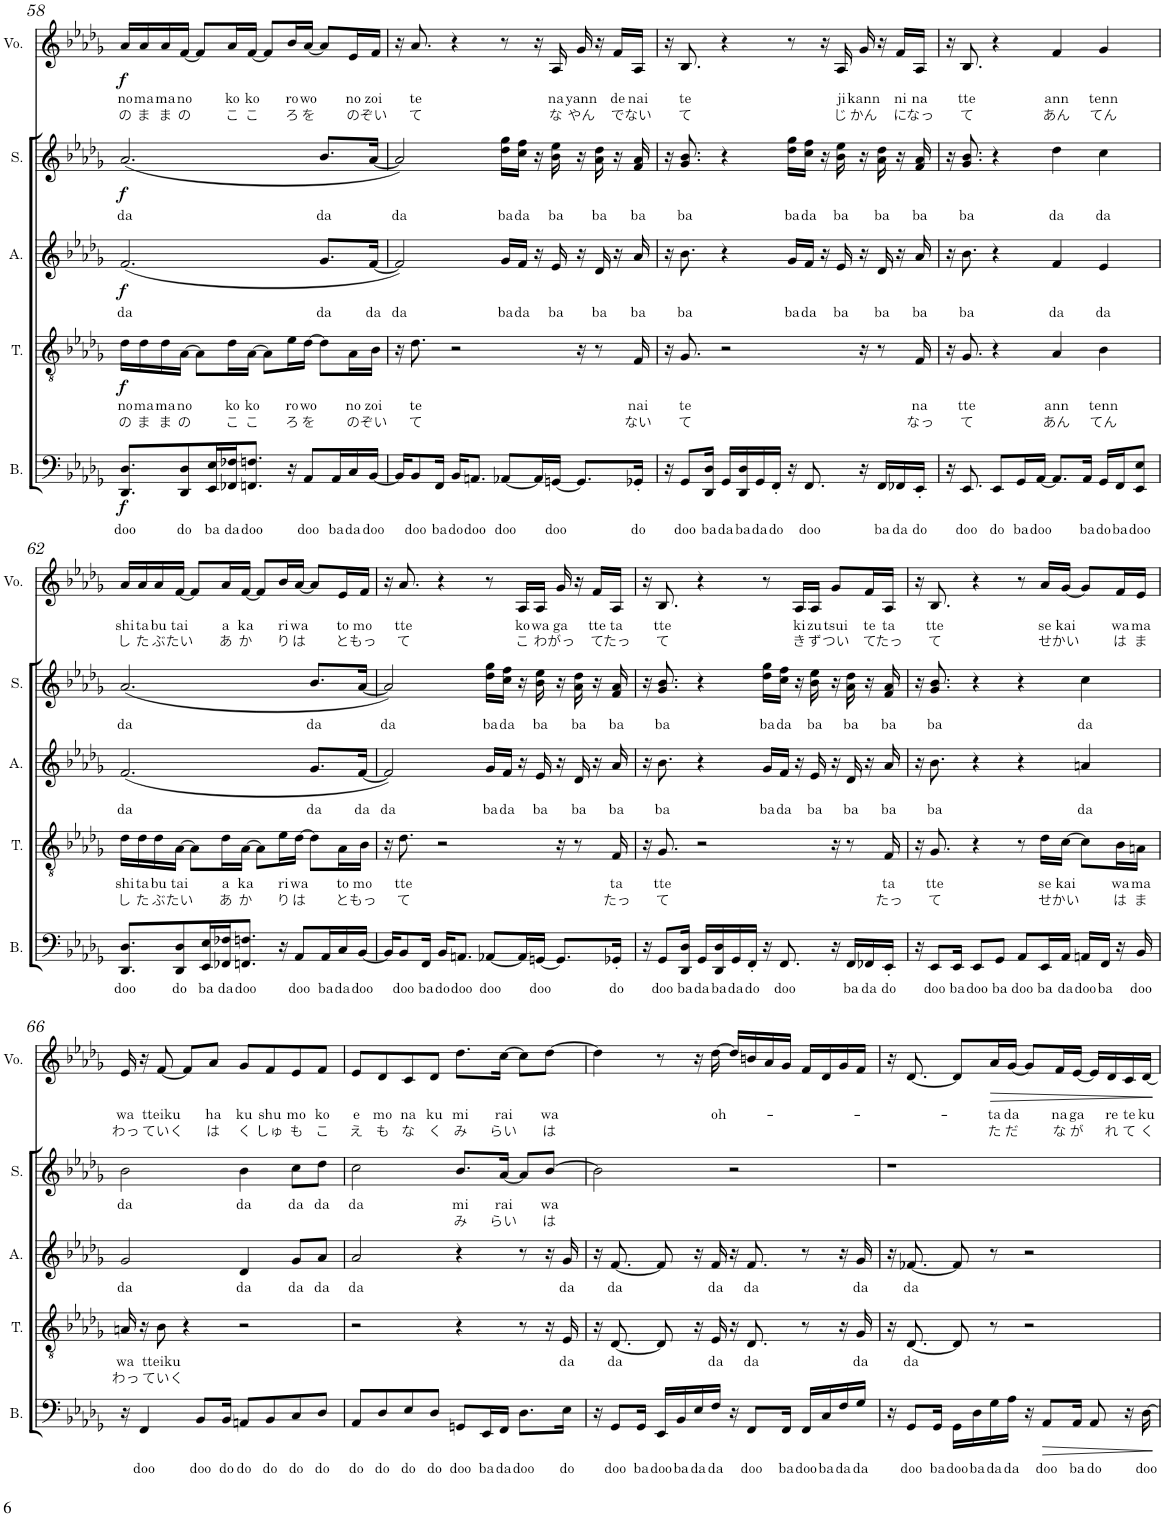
**kern	**text	**dynam	**kern	**text	**text	**dynam	**kern	**text	**dynam	**kern	**text	**text	**dynam	**kern	**text	**text	**dynam
*part5	*part5	*part5	*part4	*part4	*part4	*part4	*part3	*part3	*part3	*part2	*part2	*part2	*part2	*part1	*part1	*part1	*part1
*staff5	*staff5	*staff5	*staff4	*staff4	*staff4	*staff4	*staff3	*staff3	*staff3	*staff2	*staff2	*staff2	*staff2	*staff1	*staff1	*staff1	*staff1
*I"Bass	*	*	*I"Tenor	*	*	*	*I"Alto	*	*	*I"Soprano	*	*	*	*I"Voice	*	*	*
*I'B.	*	*	*I'T.	*	*	*	*I'A.	*	*	*I'S.	*	*	*	*I'Vo.	*	*	*
!!LO:PB:g=z
*clefF4	*	*	*clefGv2	*	*	*	*clefG2	*	*	*clefG2	*	*	*	*clefG2	*	*	*
*k[b-e-a-d-g-]	*	*	*k[b-e-a-d-g-]	*	*	*	*k[b-e-a-d-g-]	*	*	*k[b-e-a-d-g-]	*	*	*	*k[b-e-a-d-g-]	*	*	*
*M4/4	*	*	*M4/4	*	*	*	*M4/4	*	*	*M4/4	*	*	*	*M4/4	*	*	*
=58	=58	=58	=58	=58	=58	=58	=58	=58	=58	=58	=58	=58	=58	=58	=58	=58	=58
!	!LO:LY:b	!LO:DY:b	!	!LO:LY:b	!LO:LY:b	!LO:DY:b	!	!LO:LY:b	!LO:DY:b	!	!LO:LY:b	!	!LO:DY:b	!	!LO:LY:b	!LO:LY:b	!LO:DY:b
8.DD-/ 8.D-/L	doo	f	16d-\LL	no	の	f	(2.f/	da	f	(2.a-/	da	.	f	16a-/LL	no	の	f
!	!	!	!	!LO:LY:b	!LO:LY:b	!	!	!	!	!	!	!	!	!	!LO:LY:b	!LO:LY:b	!
.	.	.	16d-\	ma	ま	.	.	.	.	.	.	.	.	16a-/	ma	ま	.
!	!	!	!	!LO:LY:b	!LO:LY:b	!	!	!	!	!	!	!	!	!	!LO:LY:b	!LO:LY:b	!
.	.	.	16d-\	ma	ま	.	.	.	.	.	.	.	.	16a-/	ma	ま	.
!	!LO:LY:b	!	!	!LO:LY:b	!LO:LY:b	!	!	!	!	!	!	!	!	!	!LO:LY:b	!LO:LY:b	!
8DD-/ 8D-/	do	.	[16A-\JJ	no	の	.	.	.	.	.	.	.	.	[16f/JJ	no	の	.
.	.	.	8A-\L]	.	.	.	.	.	.	.	.	.	.	8f/L]	.	.	.
!	!LO:LY:b	!	!	!	!	!	!	!	!	!	!	!	!	!	!	!	!
16EE-/ 16E-/L	ba	.	.	.	.	.	.	.	.	.	.	.	.	.	.	.	.
!	!LO:LY:b	!	!	!LO:LY:b	!LO:LY:b	!	!	!	!	!	!	!	!	!	!LO:LY:b	!LO:LY:b	!
16FF-X/ 16F-X/J	da	.	16d-\L	ko	こ	.	.	.	.	.	.	.	.	16a-/L	ko	こ	.
!	!LO:LY:b	!	!	!LO:LY:b	!LO:LY:b	!	!	!	!	!	!	!	!	!	!LO:LY:b	!LO:LY:b	!
8.FFn/ 8.Fn/J	doo	.	[16A-\JJ	ko	こ	.	.	.	.	.	.	.	.	[16f/JJ	ko	こ	.
.	.	.	8A-\L]	.	.	.	.	.	.	.	.	.	.	8f/L]	.	.	.
!	!	!	!	!LO:LY:b	!LO:LY:b	!	!	!	!	!	!	!	!	!	!LO:LY:b	!LO:LY:b	!
16r	.	.	16e-\L	ro	ろ	.	.	.	.	.	.	.	.	16b-/L	ro	ろ	.
!	!LO:LY:b	!	!	!LO:LY:b	!LO:LY:b	!	!	!	!	!	!	!	!	!	!LO:LY:b	!LO:LY:b	!
8AA-/L	doo	.	[16d-\JJ	wo	を	.	.	.	.	.	.	.	.	[16a-/JJ	wo	を	.
!	!	!	!	!	!	!	!	!LO:LY:b	!	!	!LO:LY:b	!	!	!	!	!	!
.	.	.	8d-\L]	.	.	.	8.g-/L	da	.	8.b-/L	da	.	.	8a-/L]	.	.	.
!	!LO:LY:b	!	!	!	!	!	!	!	!	!	!	!	!	!	!	!	!
16AA-/L	ba	.	.	.	.	.	.	.	.	.	.	.	.	.	.	.	.
!	!LO:LY:b	!	!	!LO:LY:b	!LO:LY:b	!	!	!	!	!	!	!	!	!	!LO:LY:b	!LO:LY:b	!
16C/	da	.	16A-\L	no	の	.	.	.	.	.	.	.	.	16e-/L	no	の	.
!	!LO:LY:b	!	!	!LO:LY:b	!LO:LY:b	!	!	!LO:LY:b	!	!	!	!	!	!	!LO:LY:b	!LO:LY:b	!
[16BB-/JJ	doo	.	16B-\JJ	zoi	ぞい	.	[16f/Jk	da	.	[16a-/Jk	.	.	.	16f/JJ	zoi	ぞい	.
=59	=59	=59	=59	=59	=59	=59	=59	=59	=59	=59	=59	=59	=59	=59	=59	=59	=59
!	!	!	!	!	!	!	!	!LO:LY:b	!	!	!LO:LY:b	!	!	!	!	!	!
16BB-/KL]	.	.	16r	.	.	.	2f/])	da	.	2a-/])	da	.	.	16r	.	.	.
!	!LO:LY:b	!	!	!LO:LY:b	!LO:LY:b	!	!	!	!	!	!	!	!	!	!LO:LY:b	!LO:LY:b	!
8BB-/	doo	.	8.d-\	te	て	.	.	.	.	.	.	.	.	8.a-/	te	て	.
!	!LO:LY:b	!	!	!	!	!	!	!	!	!	!	!	!	!	!	!	!
16FF/Jk	ba	.	.	.	.	.	.	.	.	.	.	.	.	.	.	.	.
!	!LO:LY:b	!	!	!	!	!	!	!	!	!	!	!	!	!	!	!	!
16BB-/KL	do	.	2r	.	.	.	.	.	.	.	.	.	.	4r	.	.	.
!	!LO:LY:b	!	!	!	!	!	!	!	!	!	!	!	!	!	!	!	!
8.AAn/J	doo	.	.	.	.	.	.	.	.	.	.	.	.	.	.	.	.
!	!LO:LY:b	!	!	!	!	!	!	!LO:LY:b	!	!	!LO:LY:b	!	!	!	!	!	!
[8AA-X/L	doo	.	.	.	.	.	16g-/LL	ba	.	16dd-\ 16gg-\LL	ba	.	.	8r	.	.	.
!	!	!	!	!	!	!	!	!LO:LY:b	!	!	!LO:LY:b	!	!	!	!	!	!
.	.	.	.	.	.	.	16f/JJ	da	.	16cc\ 16ff\JJ	da	.	.	.	.	.	.
16AA-/L]	.	.	.	.	.	.	16r	.	.	16r	.	.	.	16r	.	.	.
!	!LO:LY:b	!	!	!	!	!	!	!LO:LY:b	!	!	!LO:LY:b	!	!	!	!LO:LY:b	!LO:LY:b	!
[16GGn/JJ	doo	.	.	.	.	.	16e-/	ba	.	16b-\ 16ee-\	ba	.	.	16A-/	na	な	.
!	!	!	!	!	!	!	!	!	!	!	!	!	!	!	!LO:LY:b	!LO:LY:b	!
8.GG/L]	.	.	16r	.	.	.	16r	.	.	16r	.	.	.	16g-/	yann	やん	.
!	!	!	!	!	!	!	!	!LO:LY:b	!	!	!LO:LY:b	!	!	!	!	!	!
.	.	.	8r	.	.	.	16d-/	ba	.	16a-\ 16dd-\	ba	.	.	16r	.	.	.
!	!	!	!	!	!	!	!	!	!	!	!	!	!	!	!LO:LY:b	!LO:LY:b	!
.	.	.	.	.	.	.	16r	.	.	16r	.	.	.	16f/LL	de	で	.
!	!LO:LY:b	!	!	!LO:LY:b	!LO:LY:b	!	!	!LO:LY:b	!	!	!LO:LY:b	!	!	!	!LO:LY:b	!LO:LY:b	!
16GG-X'/Jk	do	.	16F/	nai	ない	.	16a-/	ba	.	16f/ 16a-/	ba	.	.	16A-/JJ	nai	ない	.
=60	=60	=60	=60	=60	=60	=60	=60	=60	=60	=60	=60	=60	=60	=60	=60	=60	=60
16r	.	.	16r	.	.	.	16r	.	.	16r	.	.	.	16r	.	.	.
!	!LO:LY:b	!	!	!LO:LY:b	!LO:LY:b	!	!	!LO:LY:b	!	!	!LO:LY:b	!	!	!	!LO:LY:b	!LO:LY:b	!
8GG-/L	doo	.	8.G-/	te	て	.	8.b-\	ba	.	8.g-/ 8.b-/	ba	.	.	8.B-/	te	て	.
!	!LO:LY:b	!	!	!	!	!	!	!	!	!	!	!	!	!	!	!	!
16DD-/ 16D-/Jk	ba	.	.	.	.	.	.	.	.	.	.	.	.	.	.	.	.
!	!LO:LY:b	!	!	!	!	!	!	!	!	!	!	!	!	!	!	!	!
16GG-/LL	da	.	2r	.	.	.	4r	.	.	4r	.	.	.	4r	.	.	.
!	!LO:LY:b	!	!	!	!	!	!	!	!	!	!	!	!	!	!	!	!
16DD-/ 16D-/	ba	.	.	.	.	.	.	.	.	.	.	.	.	.	.	.	.
!	!LO:LY:b	!	!	!	!	!	!	!	!	!	!	!	!	!	!	!	!
16GG-/	da	.	.	.	.	.	.	.	.	.	.	.	.	.	.	.	.
!	!LO:LY:b	!	!	!	!	!	!	!	!	!	!	!	!	!	!	!	!
16FF'/JJ	do	.	.	.	.	.	.	.	.	.	.	.	.	.	.	.	.
!	!	!	!	!	!	!	!	!LO:LY:b	!	!	!LO:LY:b	!	!	!	!	!	!
16r	.	.	.	.	.	.	16g-/LL	ba	.	16dd-\ 16gg-\LL	ba	.	.	8r	.	.	.
!	!LO:LY:b	!	!	!	!	!	!	!LO:LY:b	!	!	!LO:LY:b	!	!	!	!	!	!
8.FF/	doo	.	.	.	.	.	16f/JJ	da	.	16cc\ 16ff\JJ	da	.	.	.	.	.	.
.	.	.	.	.	.	.	16r	.	.	16r	.	.	.	16r	.	.	.
!	!	!	!	!	!	!	!	!LO:LY:b	!	!	!LO:LY:b	!	!	!	!LO:LY:b	!LO:LY:b	!
.	.	.	.	.	.	.	16e-/	ba	.	16b-\ 16ee-\	ba	.	.	16A-/	ji	じ	.
!	!	!	!	!	!	!	!	!	!	!	!	!	!	!	!LO:LY:b	!LO:LY:b	!
16r	.	.	16r	.	.	.	16r	.	.	16r	.	.	.	16g-/	kann	かん	.
!	!LO:LY:b	!	!	!	!	!	!	!LO:LY:b	!	!	!LO:LY:b	!	!	!	!	!	!
16FF/LL	ba	.	8r	.	.	.	16d-/	ba	.	16a-\ 16dd-\	ba	.	.	16r	.	.	.
!	!LO:LY:b	!	!	!	!	!	!	!	!	!	!	!	!	!	!LO:LY:b	!LO:LY:b	!
16FF-X/	da	.	.	.	.	.	16r	.	.	16r	.	.	.	16f/LL	ni	に	.
!	!LO:LY:b	!	!	!LO:LY:b	!LO:LY:b	!	!	!LO:LY:b	!	!	!LO:LY:b	!	!	!	!LO:LY:b	!LO:LY:b	!
16EE-'/JJ	do	.	16F/	na	なっ	.	16a-/	ba	.	16f/ 16a-/	ba	.	.	16A-/JJ	na	なっ	.
=61	=61	=61	=61	=61	=61	=61	=61	=61	=61	=61	=61	=61	=61	=61	=61	=61	=61
16r	.	.	16r	.	.	.	16r	.	.	16r	.	.	.	16r	.	.	.
!	!LO:LY:b	!	!	!LO:LY:b	!LO:LY:b	!	!	!LO:LY:b	!	!	!LO:LY:b	!	!	!	!LO:LY:b	!LO:LY:b	!
8.EE-/	doo	.	8.G-/	tte	て	.	8.b-\	ba	.	8.g-/ 8.b-/	ba	.	.	8.B-/	tte	て	.
!	!LO:LY:b	!	!	!	!	!	!	!	!	!	!	!	!	!	!	!	!
8EE-/L	do	.	4r	.	.	.	4r	.	.	4r	.	.	.	4r	.	.	.
!	!LO:LY:b	!	!	!	!	!	!	!	!	!	!	!	!	!	!	!	!
16GG-/L	ba	.	.	.	.	.	.	.	.	.	.	.	.	.	.	.	.
!	!LO:LY:b	!	!	!	!	!	!	!	!	!	!	!	!	!	!	!	!
[16AA-/JJ	doo	.	.	.	.	.	.	.	.	.	.	.	.	.	.	.	.
!	!	!	!	!LO:LY:b	!LO:LY:b	!	!	!LO:LY:b	!	!	!LO:LY:b	!	!	!	!LO:LY:b	!LO:LY:b	!
8.AA-/L]	.	.	4A-/	ann	あん	.	4f/	da	.	4dd-\	da	.	.	4f/	ann	あん	.
!	!LO:LY:b	!	!	!	!	!	!	!	!	!	!	!	!	!	!	!	!
16AA-/Jk	ba	.	.	.	.	.	.	.	.	.	.	.	.	.	.	.	.
!	!LO:LY:b	!	!	!LO:LY:b	!LO:LY:b	!	!	!LO:LY:b	!	!	!LO:LY:b	!	!	!	!LO:LY:b	!LO:LY:b	!
16GG-/LL	do	.	4B-\	tenn	てん	.	4e-/	da	.	4cc\	da	.	.	4g-/	tenn	てん	.
!	!LO:LY:b	!	!	!	!	!	!	!	!	!	!	!	!	!	!	!	!
16FF/J	ba	.	.	.	.	.	.	.	.	.	.	.	.	.	.	.	.
!	!LO:LY:b	!	!	!	!	!	!	!	!	!	!	!	!	!	!	!	!
8EE-/ 8E-/J	doo	.	.	.	.	.	.	.	.	.	.	.	.	.	.	.	.
!!LO:LB:g=z
=62	=62	=62	=62	=62	=62	=62	=62	=62	=62	=62	=62	=62	=62	=62	=62	=62	=62
!	!LO:LY:b	!	!	!LO:LY:b	!LO:LY:b	!	!	!LO:LY:b	!	!	!LO:LY:b	!	!	!	!LO:LY:b	!LO:LY:b	!
8.DD-/ 8.D-/L	doo	.	16d-\LL	shi	し	.	(2.f/	da	.	(2.a-/	da	.	.	16a-/LL	shi	し	.
!	!	!	!	!LO:LY:b	!LO:LY:b	!	!	!	!	!	!	!	!	!	!LO:LY:b	!LO:LY:b	!
.	.	.	16d-\	ta	た	.	.	.	.	.	.	.	.	16a-/	ta	た	.
!	!	!	!	!LO:LY:b	!LO:LY:b	!	!	!	!	!	!	!	!	!	!LO:LY:b	!LO:LY:b	!
.	.	.	16d-\	bu	ぶ	.	.	.	.	.	.	.	.	16a-/	bu	ぶ	.
!	!LO:LY:b	!	!	!LO:LY:b	!LO:LY:b	!	!	!	!	!	!	!	!	!	!LO:LY:b	!LO:LY:b	!
8DD-/ 8D-/	do	.	[16A-\JJ	tai	たい	.	.	.	.	.	.	.	.	[16f/JJ	tai	たい	.
.	.	.	8A-\L]	.	.	.	.	.	.	.	.	.	.	8f/L]	.	.	.
!	!LO:LY:b	!	!	!	!	!	!	!	!	!	!	!	!	!	!	!	!
16EE-/ 16E-/L	ba	.	.	.	.	.	.	.	.	.	.	.	.	.	.	.	.
!	!LO:LY:b	!	!	!LO:LY:b	!LO:LY:b	!	!	!	!	!	!	!	!	!	!LO:LY:b	!LO:LY:b	!
16FF-X/ 16F-X/J	da	.	16d-\L	a	あ	.	.	.	.	.	.	.	.	16a-/L	a	あ	.
!	!LO:LY:b	!	!	!LO:LY:b	!LO:LY:b	!	!	!	!	!	!	!	!	!	!LO:LY:b	!LO:LY:b	!
8.FFn/ 8.Fn/J	doo	.	[16A-\JJ	ka	か	.	.	.	.	.	.	.	.	[16f/JJ	ka	か	.
.	.	.	8A-\L]	.	.	.	.	.	.	.	.	.	.	8f/L]	.	.	.
!	!	!	!	!LO:LY:b	!LO:LY:b	!	!	!	!	!	!	!	!	!	!LO:LY:b	!LO:LY:b	!
16r	.	.	16e-\L	ri	り	.	.	.	.	.	.	.	.	16b-/L	ri	り	.
!	!LO:LY:b	!	!	!LO:LY:b	!LO:LY:b	!	!	!	!	!	!	!	!	!	!LO:LY:b	!LO:LY:b	!
8AA-/L	doo	.	[16d-\JJ	wa	は	.	.	.	.	.	.	.	.	[16a-/JJ	wa	は	.
!	!	!	!	!	!	!	!	!LO:LY:b	!	!	!LO:LY:b	!	!	!	!	!	!
.	.	.	8d-\L]	.	.	.	8.g-/L	da	.	8.b-/L	da	.	.	8a-/L]	.	.	.
!	!LO:LY:b	!	!	!	!	!	!	!	!	!	!	!	!	!	!	!	!
16AA-/L	ba	.	.	.	.	.	.	.	.	.	.	.	.	.	.	.	.
!	!LO:LY:b	!	!	!LO:LY:b	!LO:LY:b	!	!	!	!	!	!	!	!	!	!LO:LY:b	!LO:LY:b	!
16C/	da	.	16A-\L	to	と	.	.	.	.	.	.	.	.	16e-/L	to	と	.
!	!LO:LY:b	!	!	!LO:LY:b	!LO:LY:b	!	!	!LO:LY:b	!	!	!	!	!	!	!LO:LY:b	!LO:LY:b	!
[16BB-/JJ	doo	.	16B-\JJ	mo	もっ	.	[16f/Jk	da	.	[16a-/Jk	.	.	.	16f/JJ	mo	もっ	.
=63	=63	=63	=63	=63	=63	=63	=63	=63	=63	=63	=63	=63	=63	=63	=63	=63	=63
!	!	!	!	!	!	!	!	!LO:LY:b	!	!	!LO:LY:b	!	!	!	!	!	!
16BB-/KL]	.	.	16r	.	.	.	2f/])	da	.	2a-/])	da	.	.	16r	.	.	.
!	!LO:LY:b	!	!	!LO:LY:b	!LO:LY:b	!	!	!	!	!	!	!	!	!	!LO:LY:b	!LO:LY:b	!
8BB-/	doo	.	8.d-\	tte	て	.	.	.	.	.	.	.	.	8.a-/	tte	て	.
!	!LO:LY:b	!	!	!	!	!	!	!	!	!	!	!	!	!	!	!	!
16FF/Jk	ba	.	.	.	.	.	.	.	.	.	.	.	.	.	.	.	.
!	!LO:LY:b	!	!	!	!	!	!	!	!	!	!	!	!	!	!	!	!
16BB-/KL	do	.	2r	.	.	.	.	.	.	.	.	.	.	4r	.	.	.
!	!LO:LY:b	!	!	!	!	!	!	!	!	!	!	!	!	!	!	!	!
8.AAn/J	doo	.	.	.	.	.	.	.	.	.	.	.	.	.	.	.	.
!	!LO:LY:b	!	!	!	!	!	!	!LO:LY:b	!	!	!LO:LY:b	!	!	!	!	!	!
[8AA-X/L	doo	.	.	.	.	.	16g-/LL	ba	.	16dd-\ 16gg-\LL	ba	.	.	8r	.	.	.
!	!	!	!	!	!	!	!	!LO:LY:b	!	!	!LO:LY:b	!	!	!	!	!	!
.	.	.	.	.	.	.	16f/JJ	da	.	16cc\ 16ff\JJ	da	.	.	.	.	.	.
!	!	!	!	!	!	!	!	!	!	!	!	!	!	!	!LO:LY:b	!LO:LY:b	!
16AA-/L]	.	.	.	.	.	.	16r	.	.	16r	.	.	.	16A-/LL	ko	こ	.
!	!LO:LY:b	!	!	!	!	!	!	!LO:LY:b	!	!	!LO:LY:b	!	!	!	!LO:LY:b	!LO:LY:b	!
[16GGn/JJ	doo	.	.	.	.	.	16e-/	ba	.	16b-\ 16ee-\	ba	.	.	16A-/JJ	wa	わ	.
!	!	!	!	!	!	!	!	!	!	!	!	!	!	!	!LO:LY:b	!LO:LY:b	!
8.GG/L]	.	.	16r	.	.	.	16r	.	.	16r	.	.	.	16g-/	ga	がっ	.
!	!	!	!	!	!	!	!	!LO:LY:b	!	!	!LO:LY:b	!	!	!	!	!	!
.	.	.	8r	.	.	.	16d-/	ba	.	16a-\ 16dd-\	ba	.	.	16r	.	.	.
!	!	!	!	!	!	!	!	!	!	!	!	!	!	!	!LO:LY:b	!LO:LY:b	!
.	.	.	.	.	.	.	16r	.	.	16r	.	.	.	16f/LL	tte	て	.
!	!LO:LY:b	!	!	!LO:LY:b	!LO:LY:b	!	!	!LO:LY:b	!	!	!LO:LY:b	!	!	!	!LO:LY:b	!LO:LY:b	!
16GG-X'/Jk	do	.	16F/	ta	たっ	.	16a-/	ba	.	16f/ 16a-/	ba	.	.	16A-/JJ	ta	たっ	.
=64	=64	=64	=64	=64	=64	=64	=64	=64	=64	=64	=64	=64	=64	=64	=64	=64	=64
16r	.	.	16r	.	.	.	16r	.	.	16r	.	.	.	16r	.	.	.
!	!LO:LY:b	!	!	!LO:LY:b	!LO:LY:b	!	!	!LO:LY:b	!	!	!LO:LY:b	!	!	!	!LO:LY:b	!LO:LY:b	!
8GG-/L	doo	.	8.G-/	tte	て	.	8.b-\	ba	.	8.g-/ 8.b-/	ba	.	.	8.B-/	tte	て	.
!	!LO:LY:b	!	!	!	!	!	!	!	!	!	!	!	!	!	!	!	!
16DD-/ 16D-/Jk	ba	.	.	.	.	.	.	.	.	.	.	.	.	.	.	.	.
!	!LO:LY:b	!	!	!	!	!	!	!	!	!	!	!	!	!	!	!	!
16GG-/LL	da	.	2r	.	.	.	4r	.	.	4r	.	.	.	4r	.	.	.
!	!LO:LY:b	!	!	!	!	!	!	!	!	!	!	!	!	!	!	!	!
16DD-/ 16D-/	ba	.	.	.	.	.	.	.	.	.	.	.	.	.	.	.	.
!	!LO:LY:b	!	!	!	!	!	!	!	!	!	!	!	!	!	!	!	!
16GG-/	da	.	.	.	.	.	.	.	.	.	.	.	.	.	.	.	.
!	!LO:LY:b	!	!	!	!	!	!	!	!	!	!	!	!	!	!	!	!
16FF'/JJ	do	.	.	.	.	.	.	.	.	.	.	.	.	.	.	.	.
!	!	!	!	!	!	!	!	!LO:LY:b	!	!	!LO:LY:b	!	!	!	!	!	!
16r	.	.	.	.	.	.	16g-/LL	ba	.	16dd-\ 16gg-\LL	ba	.	.	8r	.	.	.
!	!LO:LY:b	!	!	!	!	!	!	!LO:LY:b	!	!	!LO:LY:b	!	!	!	!	!	!
8.FF/	doo	.	.	.	.	.	16f/JJ	da	.	16cc\ 16ff\JJ	da	.	.	.	.	.	.
!	!	!	!	!	!	!	!	!	!	!	!	!	!	!	!LO:LY:b	!LO:LY:b	!
.	.	.	.	.	.	.	16r	.	.	16r	.	.	.	16A-/LL	ki	き	.
!	!	!	!	!	!	!	!	!LO:LY:b	!	!	!LO:LY:b	!	!	!	!LO:LY:b	!LO:LY:b	!
.	.	.	.	.	.	.	16e-/	ba	.	16b-\ 16ee-\	ba	.	.	16A-/JJ	zu	ず	.
!	!	!	!	!	!	!	!	!	!	!	!	!	!	!	!LO:LY:b	!LO:LY:b	!
16r	.	.	16r	.	.	.	16r	.	.	16r	.	.	.	8g-/L	tsui	つい	.
!	!LO:LY:b	!	!	!	!	!	!	!LO:LY:b	!	!	!LO:LY:b	!	!	!	!	!	!
16FF/LL	ba	.	8r	.	.	.	16d-/	ba	.	16a-\ 16dd-\	ba	.	.	.	.	.	.
!	!LO:LY:b	!	!	!	!	!	!	!	!	!	!	!	!	!	!LO:LY:b	!LO:LY:b	!
16FF-X/	da	.	.	.	.	.	16r	.	.	16r	.	.	.	16f/L	te	て	.
!	!LO:LY:b	!	!	!LO:LY:b	!LO:LY:b	!	!	!LO:LY:b	!	!	!LO:LY:b	!	!	!	!LO:LY:b	!LO:LY:b	!
16EE-'/JJ	do	.	16F/	ta	たっ	.	16a-/	ba	.	16f/ 16a-/	ba	.	.	16A-/JJ	ta	たっ	.
=65	=65	=65	=65	=65	=65	=65	=65	=65	=65	=65	=65	=65	=65	=65	=65	=65	=65
16r	.	.	16r	.	.	.	16r	.	.	16r	.	.	.	16r	.	.	.
!	!LO:LY:b	!	!	!LO:LY:b	!LO:LY:b	!	!	!LO:LY:b	!	!	!LO:LY:b	!	!	!	!LO:LY:b	!LO:LY:b	!
8EE-/L	doo	.	8.G-/	tte	て	.	8.b-\	ba	.	8.g-/ 8.b-/	ba	.	.	8.B-/	tte	て	.
!	!LO:LY:b	!	!	!	!	!	!	!	!	!	!	!	!	!	!	!	!
16EE-/Jk	ba	.	.	.	.	.	.	.	.	.	.	.	.	.	.	.	.
!	!LO:LY:b	!	!	!	!	!	!	!	!	!	!	!	!	!	!	!	!
8EE-/L	doo	.	4r	.	.	.	4r	.	.	4r	.	.	.	4r	.	.	.
!	!LO:LY:b	!	!	!	!	!	!	!	!	!	!	!	!	!	!	!	!
8GG-/J	ba	.	.	.	.	.	.	.	.	.	.	.	.	.	.	.	.
!	!LO:LY:b	!	!	!	!	!	!	!	!	!	!	!	!	!	!	!	!
8AA-/L	doo	.	8r	.	.	.	4r	.	.	4r	.	.	.	8r	.	.	.
!	!LO:LY:b	!	!	!LO:LY:b	!LO:LY:b	!	!	!	!	!	!	!	!	!	!LO:LY:b	!LO:LY:b	!
16EE-/L	ba	.	16d-\LL	se	せ	.	.	.	.	.	.	.	.	16a-/LL	se	せ	.
!	!LO:LY:b	!	!	!LO:LY:b	!LO:LY:b	!	!	!	!	!	!	!	!	!	!LO:LY:b	!LO:LY:b	!
16AA-/JJ	da	.	[16c\JJ	kai	かい	.	.	.	.	.	.	.	.	[16g-/JJ	kai	かい	.
!	!LO:LY:b	!	!	!	!	!	!	!LO:LY:b	!	!	!LO:LY:b	!	!	!	!	!	!
16AAn/LL	doo	.	8c\L]	.	.	.	4an/	da	.	4cc\	da	.	.	8g-/L]	.	.	.
!	!LO:LY:b	!	!	!	!	!	!	!	!	!	!	!	!	!	!	!	!
16FF/JJ	ba	.	.	.	.	.	.	.	.	.	.	.	.	.	.	.	.
!	!	!	!	!LO:LY:b	!LO:LY:b	!	!	!	!	!	!	!	!	!	!LO:LY:b	!LO:LY:b	!
16r	.	.	16B-\L	wa	は	.	.	.	.	.	.	.	.	16f/L	wa	は	.
!	!LO:LY:b	!	!	!LO:LY:b	!LO:LY:b	!	!	!	!	!	!	!	!	!	!LO:LY:b	!LO:LY:b	!
16BB-/	doo	.	16An\JJ	ma	ま	.	.	.	.	.	.	.	.	16e-/JJ	ma	ま	.
!!LO:LB:g=z
=66	=66	=66	=66	=66	=66	=66	=66	=66	=66	=66	=66	=66	=66	=66	=66	=66	=66
!	!	!	!	!LO:LY:b	!LO:LY:b	!	!	!LO:LY:b	!	!	!LO:LY:b	!	!	!	!LO:LY:b	!LO:LY:b	!
16r	.	.	16An/	wa	わっ	.	2g-/	da	.	2b-\	da	.	.	16e-/	wa	わっ	.
!	!LO:LY:b	!	!	!	!	!	!	!	!	!	!	!	!	!	!	!	!
4FF/	doo	.	16r	.	.	.	.	.	.	.	.	.	.	16r	.	.	.
!	!	!	!	!LO:LY:b	!LO:LY:b	!	!	!	!	!	!	!	!	!	!LO:LY:b	!LO:LY:b	!
.	.	.	8B-\	tteiku	ていく	.	.	.	.	.	.	.	.	[8f/	tteiku	ていく	.
.	.	.	4r	.	.	.	.	.	.	.	.	.	.	8f/L]	.	.	.
!	!LO:LY:b	!	!	!	!	!	!	!	!	!	!	!	!	!	!	!	!
8BB-/L	doo	.	.	.	.	.	.	.	.	.	.	.	.	.	.	.	.
!	!	!	!	!	!	!	!	!	!	!	!	!	!	!	!LO:LY:b	!LO:LY:b	!
.	.	.	.	.	.	.	.	.	.	.	.	.	.	8a-/J	ha	は	.
!	!LO:LY:b	!	!	!	!	!	!	!	!	!	!	!	!	!	!	!	!
16BB-/Jk	do	.	.	.	.	.	.	.	.	.	.	.	.	.	.	.	.
!	!LO:LY:b	!	!	!	!	!	!	!LO:LY:b	!	!	!LO:LY:b	!	!	!	!LO:LY:b	!LO:LY:b	!
8AAn/L	do	.	2r	.	.	.	4d-/	da	.	4b-\	da	.	.	8g-/L	ku	く	.
!	!LO:LY:b	!	!	!	!	!	!	!	!	!	!	!	!	!	!LO:LY:b	!LO:LY:b	!
8BB-/	do	.	.	.	.	.	.	.	.	.	.	.	.	8f/	shu	しゅ	.
!	!LO:LY:b	!	!	!	!	!	!	!LO:LY:b	!	!	!LO:LY:b	!	!	!	!LO:LY:b	!LO:LY:b	!
8C/	do	.	.	.	.	.	8g-/L	da	.	8cc\L	da	.	.	8e-/	mo	も	.
!	!LO:LY:b	!	!	!	!	!	!	!LO:LY:b	!	!	!LO:LY:b	!	!	!	!LO:LY:b	!LO:LY:b	!
8D-/J	do	.	.	.	.	.	8a-/J	da	.	8dd-\J	da	.	.	8f/J	ko	こ	.
=67	=67	=67	=67	=67	=67	=67	=67	=67	=67	=67	=67	=67	=67	=67	=67	=67	=67
!	!LO:LY:b	!	!	!	!	!	!	!LO:LY:b	!	!	!LO:LY:b	!	!	!	!LO:LY:b	!LO:LY:b	!
8AA-/L	do	.	2r	.	.	.	2a-/	da	.	2cc\	da	.	.	8e-/L	e	え	.
!	!LO:LY:b	!	!	!	!	!	!	!	!	!	!	!	!	!	!LO:LY:b	!LO:LY:b	!
8D-/	do	.	.	.	.	.	.	.	.	.	.	.	.	8d-/	mo	も	.
!	!LO:LY:b	!	!	!	!	!	!	!	!	!	!	!	!	!	!LO:LY:b	!LO:LY:b	!
8E-/	do	.	.	.	.	.	.	.	.	.	.	.	.	8c/	na	な	.
!	!LO:LY:b	!	!	!	!	!	!	!	!	!	!	!	!	!	!LO:LY:b	!LO:LY:b	!
8D-/J	do	.	.	.	.	.	.	.	.	.	.	.	.	8d-/J	ku	く	.
!	!LO:LY:b	!	!	!	!	!	!	!	!	!	!LO:LY:b	!LO:LY:b	!	!	!LO:LY:b	!LO:LY:b	!
8GGn/L	doo	.	4r	.	.	.	4r	.	.	8.b-/L	mi	み	.	8.dd-\L	mi	み	.
!	!LO:LY:b	!	!	!	!	!	!	!	!	!	!	!	!	!	!	!	!
16EE-/L	ba	.	.	.	.	.	.	.	.	.	.	.	.	.	.	.	.
!	!LO:LY:b	!	!	!	!	!	!	!	!	!	!LO:LY:b	!LO:LY:b	!	!	!LO:LY:b	!LO:LY:b	!
16FF/JJ	da	.	.	.	.	.	.	.	.	[16a-/Jk	rai	らい	.	[16cc\Jk	rai	らい	.
!	!LO:LY:b	!	!	!	!	!	!	!	!	!	!	!	!	!	!	!	!
8.D-\L	doo	.	8r	.	.	.	8r	.	.	8a-/L]	.	.	.	8cc\L]	.	.	.
!	!	!	!	!	!	!	!	!	!	!	!LO:LY:b	!LO:LY:b	!	!	!LO:LY:b	!LO:LY:b	!
.	.	.	16r	.	.	.	16r	.	.	[8b-/J	wa	は	.	[8dd-\J	wa	は	.
!	!LO:LY:b	!	!	!LO:LY:b	!	!	!	!LO:LY:b	!	!	!	!	!	!	!	!	!
16E-\Jk	do	.	16E-/	da	.	.	16g-/	da	.	.	.	.	.	.	.	.	.
=68	=68	=68	=68	=68	=68	=68	=68	=68	=68	=68	=68	=68	=68	=68	=68	=68	=68
16r	.	.	16r	.	.	.	16r	.	.	2b-\]	.	.	.	4dd-\]	.	.	.
!	!LO:LY:b	!	!	!LO:LY:b	!	!	!	!LO:LY:b	!	!	!	!	!	!	!	!	!
8GG-/L	doo	.	[8.D-/	da	.	.	[8.f/	da	.	.	.	.	.	.	.	.	.
!	!LO:LY:b	!	!	!	!	!	!	!	!	!	!	!	!	!	!	!	!
16GG-/Jk	ba	.	.	.	.	.	.	.	.	.	.	.	.	.	.	.	.
!	!LO:LY:b	!	!	!	!	!	!	!	!	!	!	!	!	!	!	!	!
16EE-/LL	doo	.	8D-/]	.	.	.	8f/]	.	.	.	.	.	.	8r	.	.	.
!	!LO:LY:b	!	!	!	!	!	!	!	!	!	!	!	!	!	!	!	!
16BB-/	ba	.	.	.	.	.	.	.	.	.	.	.	.	.	.	.	.
!	!LO:LY:b	!	!	!	!	!	!	!	!	!	!	!	!	!	!	!	!
16E-/	da	.	16r	.	.	.	16r	.	.	.	.	.	.	16r	.	.	.
!	!LO:LY:b	!	!	!LO:LY:b	!	!	!	!LO:LY:b	!	!	!	!	!	!	!LO:LY:b	!	!
16F/JJ	da	.	16E-/	da	.	.	16f/	da	.	.	.	.	.	[16dd-\	oh-	.	.
16r	.	.	16r	.	.	.	16r	.	.	2r	.	.	.	16dd-/LL]	.	.	.
!	!LO:LY:b	!	!	!LO:LY:b	!	!	!	!LO:LY:b	!	!	!	!	!	!	!	!	!
8FF/L	doo	.	8.D-/	da	.	.	8.f/	da	.	.	.	.	.	16bn/	.	.	.
.	.	.	.	.	.	.	.	.	.	.	.	.	.	16a-/	.	.	.
!	!LO:LY:b	!	!	!	!	!	!	!	!	!	!	!	!	!	!	!	!
16FF/Jk	ba	.	.	.	.	.	.	.	.	.	.	.	.	16g-/JJ	.	.	.
!	!LO:LY:b	!	!	!	!	!	!	!	!	!	!	!	!	!	!	!	!
16FF/LL	doo	.	8r	.	.	.	8r	.	.	.	.	.	.	16f/LL	.	.	.
!	!LO:LY:b	!	!	!	!	!	!	!	!	!	!	!	!	!	!	!	!
16C/	ba	.	.	.	.	.	.	.	.	.	.	.	.	16d-/	.	.	.
!	!LO:LY:b	!	!	!	!	!	!	!	!	!	!	!	!	!	!	!	!
16F/	da	.	16r	.	.	.	16r	.	.	.	.	.	.	16g-/	.	.	.
!	!LO:LY:b	!	!	!LO:LY:b	!	!	!	!LO:LY:b	!	!	!	!	!	!	!	!	!
16G-/JJ	da	.	16G-/	da	.	.	16g-/	da	.	.	.	.	.	16f/JJ	.	.	.
=69	=69	=69	=69	=69	=69	=69	=69	=69	=69	=69	=69	=69	=69	=69	=69	=69	=69
16r	.	.	16r	.	.	.	16r	.	.	1r	.	.	.	16r	.	.	.
!	!LO:LY:b	!	!	!LO:LY:b	!	!	!	!LO:LY:b	!	!	!	!	!	!	!	!	!
8GG-/L	doo	.	[8.D-/	da	.	.	[8.f-X/	da	.	.	.	.	.	[8.d-/	.	.	.
!	!LO:LY:b	!	!	!	!	!	!	!	!	!	!	!	!	!	!	!	!
16GG-/Jk	ba	.	.	.	.	.	.	.	.	.	.	.	.	.	.	.	.
!	!LO:LY:b	!	!	!	!	!	!	!	!	!	!	!	!	!	!	!	!
16GG-\LL	doo	.	8D-/]	.	.	.	8f-/]	.	.	.	.	.	.	8d-/L]	.	.	.
!	!LO:LY:b	!	!	!	!	!	!	!	!	!	!	!	!	!	!	!	!
16D-\	ba	.	.	.	.	.	.	.	.	.	.	.	.	.	.	.	.
!	!LO:LY:b	!	!	!	!	!	!	!	!	!	!	!	!	!	!LO:LY:b	!LO:LY:b	!LO:HP:b
16G-\	da	.	8r	.	.	.	8r	.	.	.	.	.	.	16a-/L	ta	た	>
!	!LO:LY:b	!	!	!	!	!	!	!	!	!	!	!	!	!	!LO:LY:b	!LO:LY:b	!
16A-\JJ	da	.	.	.	.	.	.	.	.	.	.	.	.	[16g-/JJ	da	だ	.
16r	.	.	2r	.	.	.	2r	.	.	.	.	.	.	8g-/L]	.	.	.
!	!LO:LY:b	!LO:HP:b	!	!	!	!	!	!	!	!	!	!	!	!	!	!	!
8AA-/L	doo	>	.	.	.	.	.	.	.	.	.	.	.	.	.	.	.
!	!	!	!	!	!	!	!	!	!	!	!	!	!	!	!LO:LY:b	!LO:LY:b	!
.	.	.	.	.	.	.	.	.	.	.	.	.	.	16f/L	na	な	.
!	!LO:LY:b	!	!	!	!	!	!	!	!	!	!	!	!	!	!LO:LY:b	!LO:LY:b	!
16AA-/Jk	ba	.	.	.	.	.	.	.	.	.	.	.	.	[16e-/JJ	ga	が	.
!	!LO:LY:b	!	!	!	!	!	!	!	!	!	!	!	!	!	!	!	!
8AA-/	do	.	.	.	.	.	.	.	.	.	.	.	.	16e-/LL]	.	.	.
!	!	!	!	!	!	!	!	!	!	!	!	!	!	!	!LO:LY:b	!LO:LY:b	!
.	.	.	.	.	.	.	.	.	.	.	.	.	.	16d-/	re	れ	.
!	!	!	!	!	!	!	!	!	!	!	!	!	!	!	!LO:LY:b	!LO:LY:b	!
16r	.	.	.	.	.	.	.	.	.	.	.	.	.	16c/	te	て	.
!	!LO:LY:b	!	!	!	!	!	!	!	!	!	!	!	!	!	!LO:LY:b	!LO:LY:b	!
[16D-\	doo	.	.	.	.	.	.	.	.	.	.	.	.	[16d-/JJ	ku	く	.
.	.	]	.	.	.	.	.	.	.	.	.	.	.	.	.	.	]
=	=	=	=	=	=	=	=	=	=	=	=	=	=	=	=	=	=
*-	*-	*-	*-	*-	*-	*-	*-	*-	*-	*-	*-	*-	*-	*-	*-	*-	*-
